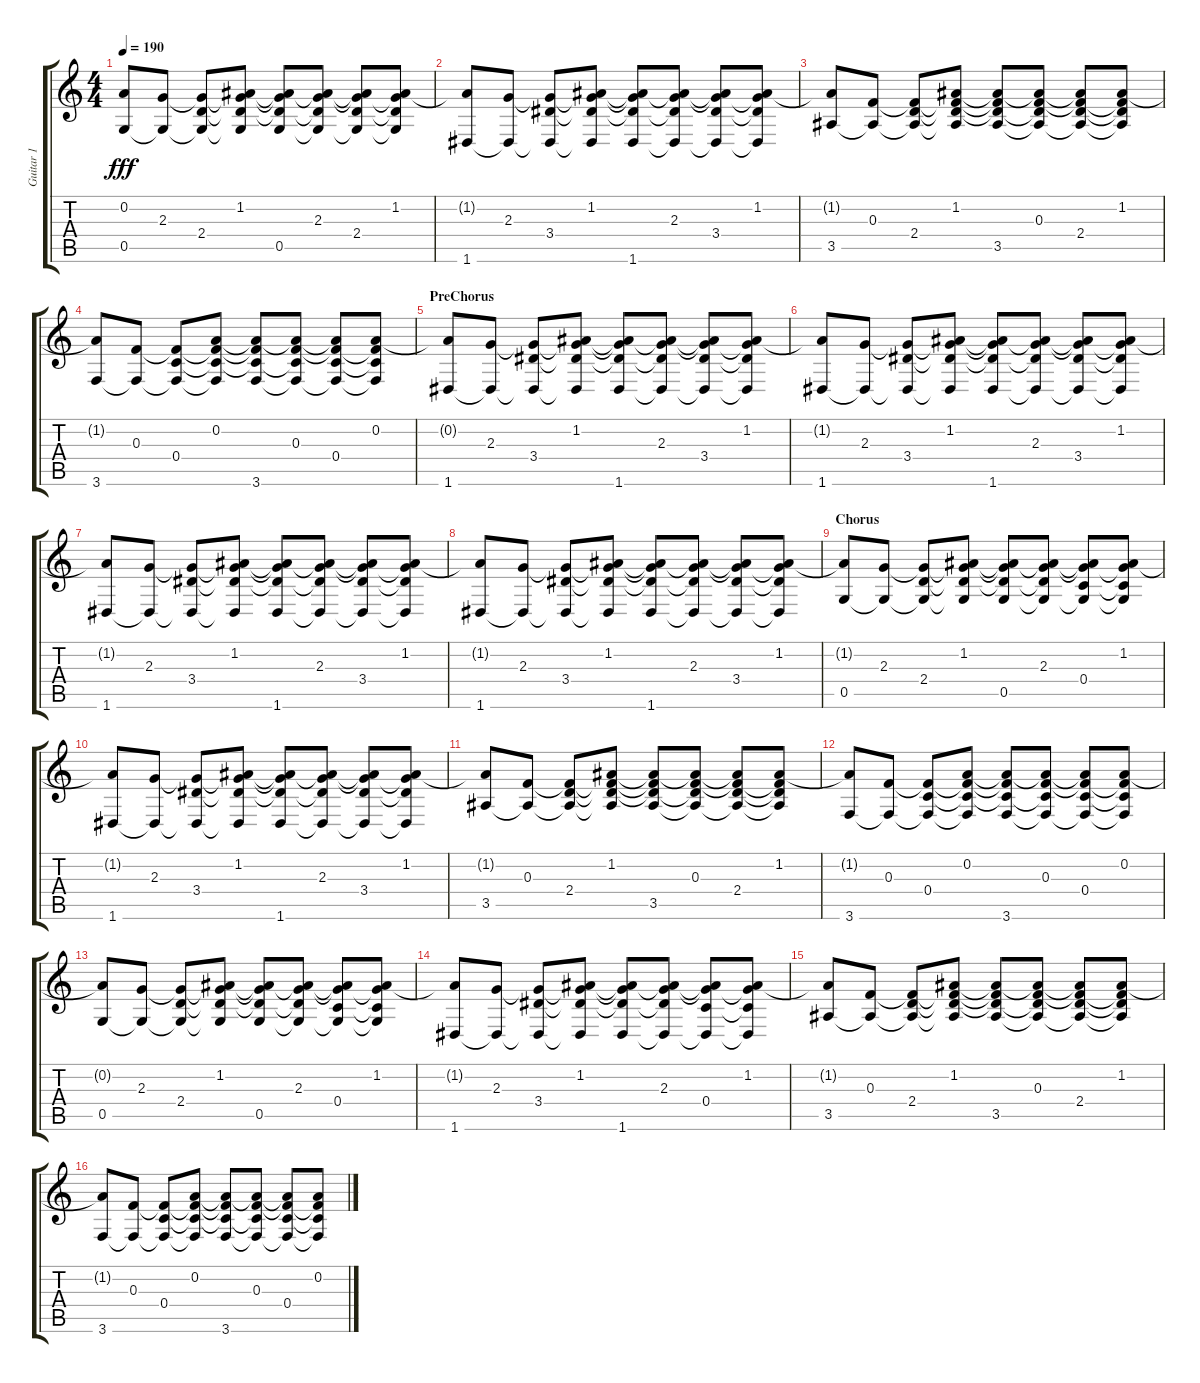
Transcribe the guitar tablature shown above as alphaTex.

\track ("Guitar 1" "Guitar 1") {instrument acousticguitarnylon}
\staff {score tabs}
\tuning (D4 A3 F3 C3 G2 D2) {hide}
\ts (4 4)
\tempo 190
\clef g2
\ks c
(0.2{t} 0.5).8{dy fff} (2.3 0.5{t}).8 (2.3{t} 2.4 0.5{t}).8 (1.2 2.3{t} 2.4{t} 0.5{t}).8 (1.2{t} 2.3{t} 2.4{t} 0.5).8 (1.2{t} 2.3 2.4{t} 0.5{t}).8 (1.2{t} 2.3{t} 2.4 0.5{t}).8 (1.2 2.3{t} 2.4{t} 0.5{t}).8 |
(1.2{t} 1.6).8 (2.3 1.6{t}).8 (2.3{t} 3.4 1.6{t}).8 (1.2 2.3{t} 3.4{t} 1.6{t}).8 (1.2{t} 2.3{t} 3.4{t} 1.6).8 (1.2{t} 2.3 3.4{t} 1.6{t}).8 (1.2{t} 2.3{t} 3.4 1.6{t}).8 (1.2 2.3{t} 3.4{t} 1.6{t}).8 |
(1.2{t} 3.5).8 (0.3 3.5{t}).8 (0.3{t} 2.4 3.5{t}).8 (1.2 0.3{t} 2.4{t} 3.5{t}).8 (1.2{t} 0.3{t} 2.4{t} 3.5).8 (1.2{t} 0.3 2.4{t} 3.5{t}).8 (1.2{t} 0.3{t} 2.4 3.5{t}).8 (1.2 0.3{t} 2.4{t} 3.5{t}).8 |
(1.2{t} 3.6).8 (0.3 3.6{t}).8 (0.3{t} 0.4 3.6{t}).8 (0.2 0.3{t} 0.4{t} 3.6{t}).8 (0.2{t} 0.3{t} 0.4{t} 3.6).8 (0.2{t} 0.3 0.4{t} 3.6{t}).8 (0.2{t} 0.3{t} 0.4 3.6{t}).8 (0.2 0.3{t} 0.4{t} 3.6{t}).8 |
\section ("" "PreChorus")
(0.2{t} 1.6).8 (2.3 1.6{t}).8 (2.3{t} 3.4 1.6{t}).8 (1.2 2.3{t} 3.4{t} 1.6{t}).8 (1.2{t} 2.3{t} 3.4{t} 1.6).8 (1.2{t} 2.3 3.4{t} 1.6{t}).8 (1.2{t} 2.3{t} 3.4 1.6{t}).8 (1.2 2.3{t} 3.4{t} 1.6{t}).8 |
(1.2{t} 1.6).8 (2.3 1.6{t}).8 (2.3{t} 3.4 1.6{t}).8 (1.2 2.3{t} 3.4{t} 1.6{t}).8 (1.2{t} 2.3{t} 3.4{t} 1.6).8 (1.2{t} 2.3 3.4{t} 1.6{t}).8 (1.2{t} 2.3{t} 3.4 1.6{t}).8 (1.2 2.3{t} 3.4{t} 1.6{t}).8 |
(1.2{t} 1.6).8 (2.3 1.6{t}).8 (2.3{t} 3.4 1.6{t}).8 (1.2 2.3{t} 3.4{t} 1.6{t}).8 (1.2{t} 2.3{t} 3.4{t} 1.6).8 (1.2{t} 2.3 3.4{t} 1.6{t}).8 (1.2{t} 2.3{t} 3.4 1.6{t}).8 (1.2 2.3{t} 3.4{t} 1.6{t}).8 |
(1.2{t} 1.6).8 (2.3 1.6{t}).8 (2.3{t} 3.4 1.6{t}).8 (1.2 2.3{t} 3.4{t} 1.6{t}).8 (1.2{t} 2.3{t} 3.4{t} 1.6).8 (1.2{t} 2.3 3.4{t} 1.6{t}).8 (1.2{t} 2.3{t} 3.4 1.6{t}).8 (1.2 2.3{t} 3.4{t} 1.6{t}).8 |
\section ("" "Chorus")
(1.2{t} 0.5).8 (2.3 0.5{t}).8 (2.3{t} 2.4 0.5{t}).8 (1.2 2.3{t} 2.4{t} 0.5{t}).8 (1.2{t} 2.3{t} 2.4{t} 0.5).8 (1.2{t} 2.3 2.4{t} 0.5{t}).8 (1.2{t} 2.3{t} 0.4 0.5{t}).8 (1.2 2.3{t} 0.4{t} 0.5{t}).8 |
(1.2{t} 1.6).8 (2.3 1.6{t}).8 (2.3{t} 3.4 1.6{t}).8 (1.2 2.3{t} 3.4{t} 1.6{t}).8 (1.2{t} 2.3{t} 3.4{t} 1.6).8 (1.2{t} 2.3 3.4{t} 1.6{t}).8 (1.2{t} 2.3{t} 3.4 1.6{t}).8 (1.2 2.3{t} 3.4{t} 1.6{t}).8 |
(1.2{t} 3.5).8 (0.3 3.5{t}).8 (0.3{t} 2.4 3.5{t}).8 (1.2 0.3{t} 2.4{t} 3.5{t}).8 (1.2{t} 0.3{t} 2.4{t} 3.5).8 (1.2{t} 0.3 2.4{t} 3.5{t}).8 (1.2{t} 0.3{t} 2.4 3.5{t}).8 (1.2 0.3{t} 2.4{t} 3.5{t}).8 |
(1.2{t} 3.6).8 (0.3 3.6{t}).8 (0.3{t} 0.4 3.6{t}).8 (0.2 0.3{t} 0.4{t} 3.6{t}).8 (0.2{t} 0.3{t} 0.4{t} 3.6).8 (0.2{t} 0.3 0.4{t} 3.6{t}).8 (0.2{t} 0.3{t} 0.4 3.6{t}).8 (0.2 0.3{t} 0.4{t} 3.6{t}).8 |
(0.2{t} 0.5).8 (2.3 0.5{t}).8 (2.3{t} 2.4 0.5{t}).8 (1.2 2.3{t} 2.4{t} 0.5{t}).8 (1.2{t} 2.3{t} 2.4{t} 0.5).8 (1.2{t} 2.3 2.4{t} 0.5{t}).8 (1.2{t} 2.3{t} 0.4 0.5{t}).8 (1.2 2.3{t} 0.4{t} 0.5{t}).8 |
(1.2{t} 1.6).8 (2.3 1.6{t}).8 (2.3{t} 3.4 1.6{t}).8 (1.2 2.3{t} 3.4{t} 1.6{t}).8 (1.2{t} 2.3{t} 3.4{t} 1.6).8 (1.2{t} 2.3 3.4{t} 1.6{t}).8 (1.2{t} 2.3{t} 0.4 1.6{t}).8 (1.2 2.3{t} 0.4{t} 1.6{t}).8 |
(1.2{t} 3.5).8 (0.3 3.5{t}).8 (0.3{t} 2.4 3.5{t}).8 (1.2 0.3{t} 2.4{t} 3.5{t}).8 (1.2{t} 0.3{t} 2.4{t} 3.5).8 (1.2{t} 0.3 2.4{t} 3.5{t}).8 (1.2{t} 0.3{t} 2.4 3.5{t}).8 (1.2 0.3{t} 2.4{t} 3.5{t}).8 |
(1.2{t} 3.6).8 (0.3 3.6{t}).8 (0.3{t} 0.4 3.6{t}).8 (0.2 0.3{t} 0.4{t} 3.6{t}).8 (0.2{t} 0.3{t} 0.4{t} 3.6).8 (0.2{t} 0.3 0.4{t} 3.6{t}).8 (0.2{t} 0.3{t} 0.4 3.6{t}).8 (0.2 0.3{t} 0.4{t} 3.6{t}).8
